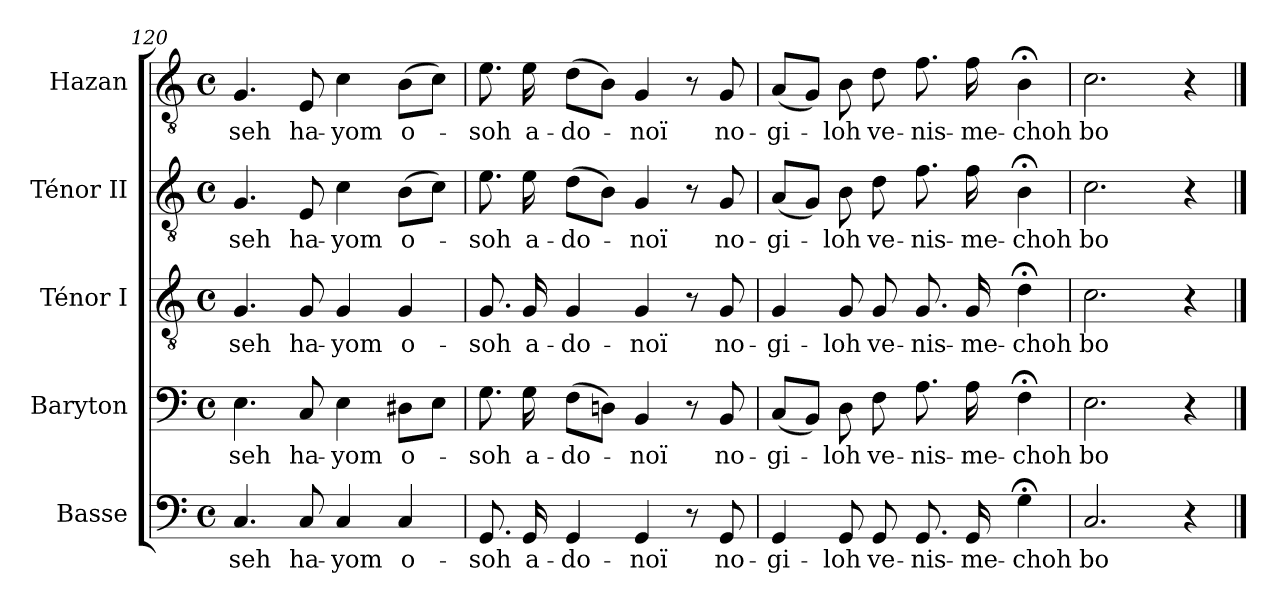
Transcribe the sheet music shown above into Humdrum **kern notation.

**kern	**text	**kern	**text	**kern	**text	**kern	**text	**kern	**text
*part5	*part5	*part4	*part4	*part3	*part3	*part2	*part2	*part1	*part1
*staff5	*staff5	*staff4	*staff4	*staff3	*staff3	*staff2	*staff2	*staff1	*staff1
*I"Basse	*	*I"Baryton	*	*I"Ténor I	*	*I"Ténor II	*	*I"Hazan	*
*I'B.	*	*I'Bar.	*	*I'T. I	*	*I'T. II	*	*I'H.	*
!!LO:LB:g=z
*clefF4	*	*clefF4	*	*clefGv2	*	*clefGv2	*	*clefGv2	*
*	*	*	*	*ITrd7c12	*	*ITrd7c12	*	*ITrd7c12	*
*k[]	*	*k[]	*	*k[]	*	*k[]	*	*k[]	*
*C:	*	*C:	*	*C:	*	*C:	*	*C:	*
*M4/4	*	*M4/4	*	*M4/4	*	*M4/4	*	*M4/4	*
*met(c)	*	*met(c)	*	*met(c)	*	*met(c)	*	*met(c)	*
=120	=120	=120	=120	=120	=120	=120	=120	=120	=120
!	!LO:LY:b:color=#000000	!	!	!	!	!	!	!	!
!	!	!	!LO:LY:b:color=#000000	!	!	!	!	!	!
!	!	!	!	!	!LO:LY:b:color=#000000	!	!	!	!
!	!	!	!	!	!	!	!LO:LY:b:color=#000000	!	!
!	!	!	!	!	!	!	!	!	!LO:LY:b:color=#000000
4.Ci/	seh	4.Ei\	seh	4.GGi/	seh	4.GGi/	seh	4.GGi/	seh
!	!LO:LY:b:color=#000000	!	!	!	!	!	!	!	!
!	!	!	!LO:LY:b:color=#000000	!	!	!	!	!	!
!	!	!	!	!	!LO:LY:b:color=#000000	!	!	!	!
!	!	!	!	!	!	!	!LO:LY:b:color=#000000	!	!
!	!	!	!	!	!	!	!	!	!LO:LY:b:color=#000000
8Ci/	ha-	8Ci/	ha-	8GGi/	ha-	8EEi/	ha-	8EEi/	ha-
!	!LO:LY:b:color=#000000	!	!	!	!	!	!	!	!
!	!	!	!LO:LY:b:color=#000000	!	!	!	!	!	!
!	!	!	!	!	!LO:LY:b:color=#000000	!	!	!	!
!	!	!	!	!	!	!	!LO:LY:b:color=#000000	!	!
!	!	!	!	!	!	!	!	!	!LO:LY:b:color=#000000
4Ci/	-yom	4Ei\	-yom	4GGi/	-yom	4Ci\	-yom	4Ci\	-yom
!	!LO:LY:b:color=#000000	!	!	!	!	!	!	!	!
!	!	!	!LO:LY:b:color=#000000	!	!	!	!	!	!
!	!	!	!	!	!LO:LY:b:color=#000000	!	!	!	!
!	!	!	!	!	!	!	!LO:LY:b:color=#000000	!	!
!	!	!	!	!	!	!	!	!	!LO:LY:b:color=#000000
4Ci/	o-	8D#Xi\L	o-	4GGi/	o-	(8BBi\L	o-	(8BBi\L	o-
.	.	8Ei\J	.	.	.	8Ci\J)	.	8Ci\J)	.
=121	=121	=121	=121	=121	=121	=121	=121	=121	=121
!	!LO:LY:b:color=#000000	!	!	!	!	!	!	!	!
!	!	!	!LO:LY:b:color=#000000	!	!	!	!	!	!
!	!	!	!	!	!LO:LY:b:color=#000000	!	!	!	!
!	!	!	!	!	!	!	!LO:LY:b:color=#000000	!	!
!	!	!	!	!	!	!	!	!	!LO:LY:b:color=#000000
8.GGi/	-soh	8.Gi\	-soh	8.GGi/	-soh	8.Ei\	-soh	8.Ei\	-soh
!	!LO:LY:b:color=#000000	!	!	!	!	!	!	!	!
!	!	!	!LO:LY:b:color=#000000	!	!	!	!	!	!
!	!	!	!	!	!LO:LY:b:color=#000000	!	!	!	!
!	!	!	!	!	!	!	!LO:LY:b:color=#000000	!	!
!	!	!	!	!	!	!	!	!	!LO:LY:b:color=#000000
16GGi/	a-	16Gi\	a-	16GGi/	a-	16Ei\	a-	16Ei\	a-
!	!LO:LY:b:color=#000000	!	!	!	!	!	!	!	!
!	!	!	!LO:LY:b:color=#000000	!	!	!	!	!	!
!	!	!	!	!	!LO:LY:b:color=#000000	!	!	!	!
!	!	!	!	!	!	!	!LO:LY:b:color=#000000	!	!
!	!	!	!	!	!	!	!	!	!LO:LY:b:color=#000000
4GGi/	-do-	(8Fi\L	-do-	4GGi/	-do-	(8Di\L	-do-	(8Di\L	-do-
.	.	8Dni\J)	.	.	.	8BBi\J)	.	8BBi\J)	.
!	!LO:LY:b:color=#000000	!	!	!	!	!	!	!	!
!	!	!	!LO:LY:b:color=#000000	!	!	!	!	!	!
!	!	!	!	!	!LO:LY:b:color=#000000	!	!	!	!
!	!	!	!	!	!	!	!LO:LY:b:color=#000000	!	!
!	!	!	!	!	!	!	!	!	!LO:LY:b:color=#000000
4GGi/	-noï	4BBi/	-noï	4GGi/	-noï	4GGi/	-noï	4GGi/	-noï
8r	.	8r	.	8r	.	8r	.	8r	.
!	!LO:LY:b:color=#000000	!	!	!	!	!	!	!	!
!	!	!	!LO:LY:b:color=#000000	!	!	!	!	!	!
!	!	!	!	!	!LO:LY:b:color=#000000	!	!	!	!
!	!	!	!	!	!	!	!LO:LY:b:color=#000000	!	!
!	!	!	!	!	!	!	!	!	!LO:LY:b:color=#000000
8GGi/	no-	8BBi/	no-	8GGi/	no-	8GGi/	no-	8GGi/	no-
=122	=122	=122	=122	=122	=122	=122	=122	=122	=122
!	!LO:LY:b:color=#000000	!	!	!	!	!	!	!	!
!	!	!	!LO:LY:b:color=#000000	!	!	!	!	!	!
!	!	!	!	!	!LO:LY:b:color=#000000	!	!	!	!
!	!	!	!	!	!	!	!LO:LY:b:color=#000000	!	!
!	!	!	!	!	!	!	!	!	!LO:LY:b:color=#000000
4GGi/	-gi-	(8Ci/L	-gi-	4GGi/	-gi-	(8AAi/L	-gi-	(8AAi/L	-gi-
.	.	8BBi/J)	.	.	.	8GGi/J)	.	8GGi/J)	.
!	!LO:LY:b:color=#000000	!	!	!	!	!	!	!	!
!	!	!	!LO:LY:b:color=#000000	!	!	!	!	!	!
!	!	!	!	!	!LO:LY:b:color=#000000	!	!	!	!
!	!	!	!	!	!	!	!LO:LY:b:color=#000000	!	!
!	!	!	!	!	!	!	!	!	!LO:LY:b:color=#000000
8GGi/	-loh	8Di\	-loh	8GGi/	-loh	8BBi\	-loh	8BBi\	-loh
!	!LO:LY:b:color=#000000	!	!	!	!	!	!	!	!
!	!	!	!LO:LY:b:color=#000000	!	!	!	!	!	!
!	!	!	!	!	!LO:LY:b:color=#000000	!	!	!	!
!	!	!	!	!	!	!	!LO:LY:b:color=#000000	!	!
!	!	!	!	!	!	!	!	!	!LO:LY:b:color=#000000
8GGi/	ve-	8Fi\	ve-	8GGi/	ve-	8Di\	ve-	8Di\	ve-
!	!LO:LY:b:color=#000000	!	!	!	!	!	!	!	!
!	!	!	!LO:LY:b:color=#000000	!	!	!	!	!	!
!	!	!	!	!	!LO:LY:b:color=#000000	!	!	!	!
!	!	!	!	!	!	!	!LO:LY:b:color=#000000	!	!
!	!	!	!	!	!	!	!	!	!LO:LY:b:color=#000000
8.GGi/	-nis-	8.Ai\	-nis-	8.GGi/	-nis-	8.Fi\	-nis-	8.Fi\	-nis-
!	!LO:LY:b:color=#000000	!	!	!	!	!	!	!	!
!	!	!	!LO:LY:b:color=#000000	!	!	!	!	!	!
!	!	!	!	!	!LO:LY:b:color=#000000	!	!	!	!
!	!	!	!	!	!	!	!LO:LY:b:color=#000000	!	!
!	!	!	!	!	!	!	!	!	!LO:LY:b:color=#000000
16GGi/	-me-	16Ai\	-me-	16GGi/	-me-	16Fi\	-me-	16Fi\	-me-
!	!LO:LY:b:color=#000000	!	!	!	!	!	!	!	!
!	!	!	!LO:LY:b:color=#000000	!	!	!	!	!	!
!	!	!	!	!	!LO:LY:b:color=#000000	!	!	!	!
!	!	!	!	!	!	!	!LO:LY:b:color=#000000	!	!
!	!	!	!	!	!	!	!	!	!LO:LY:b:color=#000000
4G;i\	-choh	4F;i\	-choh	4D;i\	-choh	4BB;i\	-choh	4BB;i\	-choh
=123	=123	=123	=123	=123	=123	=123	=123	=123	=123
!	!LO:LY:b:color=#000000	!	!	!	!	!	!	!	!
!	!	!	!LO:LY:b:color=#000000	!	!	!	!	!	!
!	!	!	!	!	!LO:LY:b:color=#000000	!	!	!	!
!	!	!	!	!	!	!	!LO:LY:b:color=#000000	!	!
!	!	!	!	!	!	!	!	!	!LO:LY:b:color=#000000
2.Ci/	bo	2.Ei\	bo	2.Ci\	bo	2.Ci\	bo	2.Ci\	bo
4r	.	4r	.	4r	.	4r	.	4r	.
==	==	==	==	==	==	==	==	==	==
*-	*-	*-	*-	*-	*-	*-	*-	*-	*-
